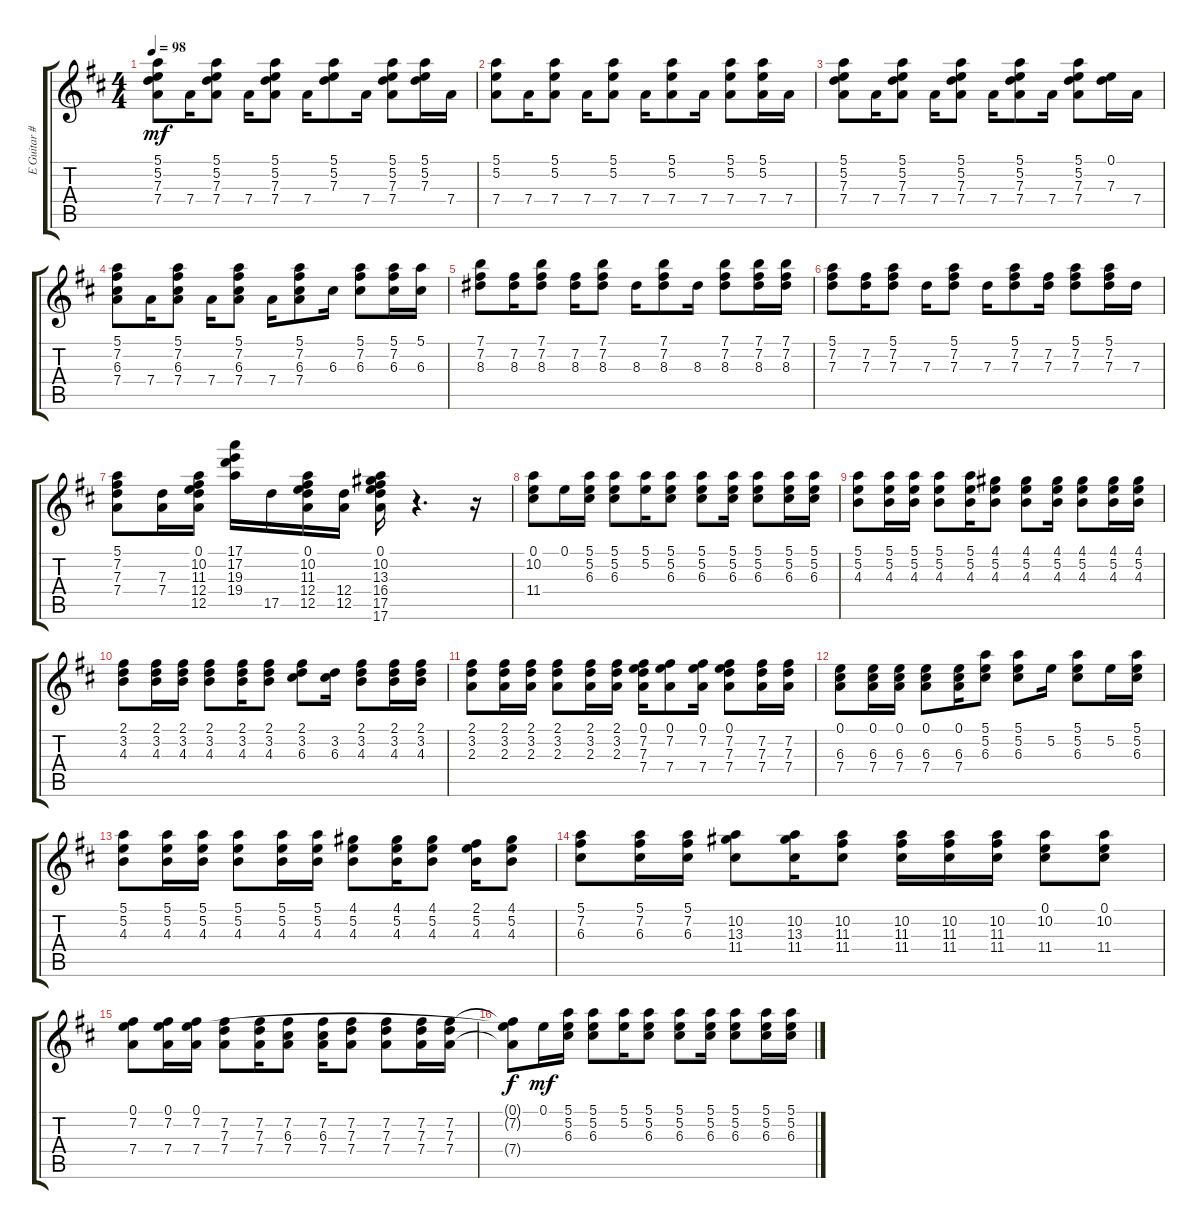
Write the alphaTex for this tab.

\track ("E Guitar #1" "E Guitar #") {instrument overdrivenguitar}
\staff {score tabs}
\tuning (E4 B3 G3 D3 A2 E2) {hide}
\ts (4 4)
\tempo 98
\clef g2
\ks d
(5.1 5.2 7.3 7.4).8{dy mf} 7.4.16 (5.1 5.2 7.3 7.4).8 7.4.16 (5.1 5.2 7.3 7.4).8 7.4.16 (5.1 5.2 7.3).8 7.4.16 (5.1 5.2 7.3 7.4).8 (5.1 5.2 7.3).16 7.4.16 |
(5.1 5.2 7.4).8 7.4.16 (5.1 5.2 7.4).8 7.4.16 (5.1 5.2 7.4).8 7.4.16 (5.1 5.2 7.4).8 7.4.16 (5.1 5.2 7.4).8 (5.1 5.2 7.4).16 7.4.16 |
(5.1 5.2 7.3 7.4).8 7.4.16 (5.1 5.2 7.3 7.4).8 7.4.16 (5.1 5.2 7.3 7.4).8 7.4.16 (5.1 5.2 7.3 7.4).8 7.4.16 (5.1 5.2 7.3 7.4).8 (0.1 7.3).16 7.4.16 |
(5.1 7.2 6.3 7.4).8 7.4.16 (5.1 7.2 6.3 7.4).8 7.4.16 (5.1 7.2 6.3 7.4).8 7.4.16 (5.1 7.2 6.3 7.4).8 6.3.16 (5.1 7.2 6.3).8 (5.1 7.2 6.3).16 (5.1 6.3).16 |
(7.1 7.2 8.3).8 (7.2 8.3).16 (7.1 7.2 8.3).8 (7.2 8.3).16 (7.1 7.2 8.3).8 8.3.16 (7.1 7.2 8.3).8 8.3.16 (7.1 7.2 8.3).8 (7.1 7.2 8.3).16 (7.1 7.2 8.3).16 |
(5.1 7.2 7.3).8 (7.2 7.3).16 (5.1 7.2 7.3).8 7.3.16 (5.1 7.2 7.3).8 7.3.16 (5.1 7.2 7.3).8 (7.2 7.3).16 (5.1 7.2 7.3).8 (5.1 7.2 7.3).16 7.3.16 |
(5.1 7.2 7.3 7.4).8 (7.3 7.4).16 (0.1 10.2 11.3 12.4 12.5).16 (17.1 17.2 19.3 19.4).16 17.5.16 (0.1 10.2 11.3 12.4 12.5).16 (12.4 12.5).16 (0.1 10.2 13.3 16.4 17.5 17.6).16 r.4{d} r.16 |
(0.1 10.2 11.4).8 0.1.16 (5.1 5.2 6.3).16 (5.1 5.2 6.3).8 (5.1 5.2).16 (5.1 5.2 6.3).8 (5.1 5.2 6.3).8 (5.1 5.2 6.3).16 (5.1 5.2 6.3).8 (5.1 5.2 6.3).16 (5.1 5.2 6.3).16 |
(5.1 5.2 4.3).8 (5.1 5.2 4.3).16 (5.1 5.2 4.3).16 (5.1 5.2 4.3).8 (5.1 5.2 4.3).16 (4.1 5.2 4.3).8 (4.1 5.2 4.3).8 (4.1 5.2 4.3).16 (4.1 5.2 4.3).8 (4.1 5.2 4.3).16 (4.1 5.2 4.3).16 |
(2.1 3.2 4.3).8 (2.1 3.2 4.3).16 (2.1 3.2 4.3).16 (2.1 3.2 4.3).8 (2.1 3.2 4.3).16 (2.1 3.2 4.3).8 (2.1 3.2 6.3).8 (3.2 6.3).16 (2.1 3.2 4.3).8 (2.1 3.2 4.3).16 (2.1 3.2 4.3).16 |
(2.1 3.2 2.3).8 (2.1 3.2 2.3).16 (2.1 3.2 2.3).16 (2.1 3.2 2.3).8 (2.1 3.2 2.3).16 (2.1 3.2 2.3).16 (0.1 7.2 7.3 7.4).16 (0.1 7.2 7.4).8 (0.1 7.2 7.4).16 (0.1 7.2 7.3 7.4).8 (7.2 7.3 7.4).16 (7.2 7.3 7.4).16 |
(0.1 6.3 7.4).8 (0.1 6.3 7.4).16 (0.1 6.3 7.4).16 (0.1 6.3 7.4).8 (0.1 6.3 7.4).16 (5.1 5.2 6.3).8 (5.1 5.2 6.3).8 5.2.16 (5.1 5.2 6.3).8 5.2.16 (5.1 5.2 6.3).16 |
(5.1 5.2 4.3).8 (5.1 5.2 4.3).16 (5.1 5.2 4.3).16 (5.1 5.2 4.3).8 (5.1 5.2 4.3).16 (5.1 5.2 4.3).16 (4.1 5.2 4.3).8 (4.1 5.2 4.3).16 (4.1 5.2 4.3).8 (2.1 5.2 4.3).16 (4.1 5.2 4.3).8 |
(5.1 7.2 6.3).8 (5.1 7.2 6.3).16 (5.1 7.2 6.3).16 (10.2 13.3 11.4).8 (10.2 13.3 11.4).16 (10.2 11.3 11.4).8 (10.2 11.3 11.4).16 (10.2 11.3 11.4).16 (10.2 11.3 11.4).16 (0.1 10.2 11.4).8 (0.1 10.2 11.4).8 |
(0.1 7.2 7.4).8 (0.1 7.2 7.4).16 (0.1 7.2 7.4).16 (7.2 7.3 7.4).8 (7.2 7.3 7.4).16 (7.2 6.3 7.4).8 (7.2 6.3 7.4).16 (7.2 7.3 7.4).8 (7.2 7.3 7.4).8 (7.2 7.3 7.4).16 (7.2 7.3 7.4).16 |
(0.1{t} 7.2{t} 7.4{t}).8{dy f} 0.1.16{dy mf} (5.1 5.2 6.3).16 (5.1 5.2 6.3).8 (5.1 5.2).16 (5.1 5.2 6.3).8 (5.1 5.2 6.3).8 (5.1 5.2 6.3).16 (5.1 5.2 6.3).8 (5.1 5.2 6.3).16 (5.1 5.2 6.3).16
